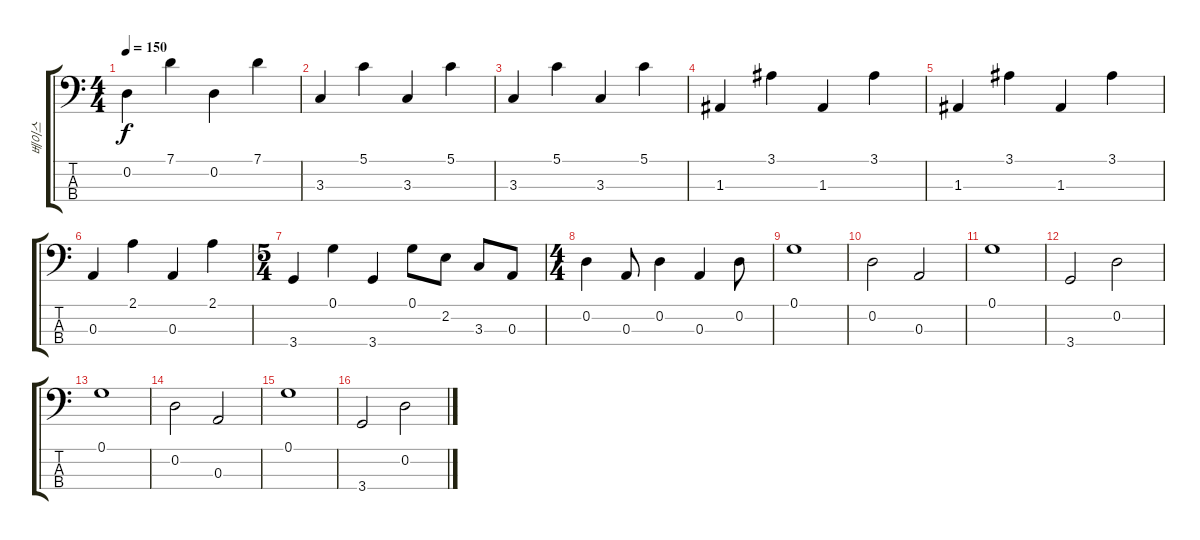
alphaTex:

\track ("베이스" "베이스") {instrument electricbassfinger}
\staff {score tabs}
\tuning (G2 D2 A1 E1) {hide}
\ts (4 4)
\tempo 150
\clef f4
\ks c
0.2.4{dy f} 7.1.4 0.2.4 7.1.4 |
3.3.4 5.1.4 3.3.4 5.1.4 |
3.3.4 5.1.4 3.3.4 5.1.4 |
1.3.4 3.1.4 1.3.4 3.1.4 |
1.3.4 3.1.4 1.3.4 3.1.4 |
0.3.4 2.1.4 0.3.4 2.1.4 |
\ts (5 4)
3.4.4 0.1.4 3.4.4 0.1.8 2.2.8 3.3.8 0.3.8 |
\ts (4 4)
0.2.4 0.3.8 0.2.4 0.3.4 0.2.8 |
0.1.1 |
0.2.2 0.3.2 |
0.1.1 |
3.4.2 0.2.2 |
0.1.1 |
0.2.2 0.3.2 |
0.1.1 |
3.4.2 0.2.2
